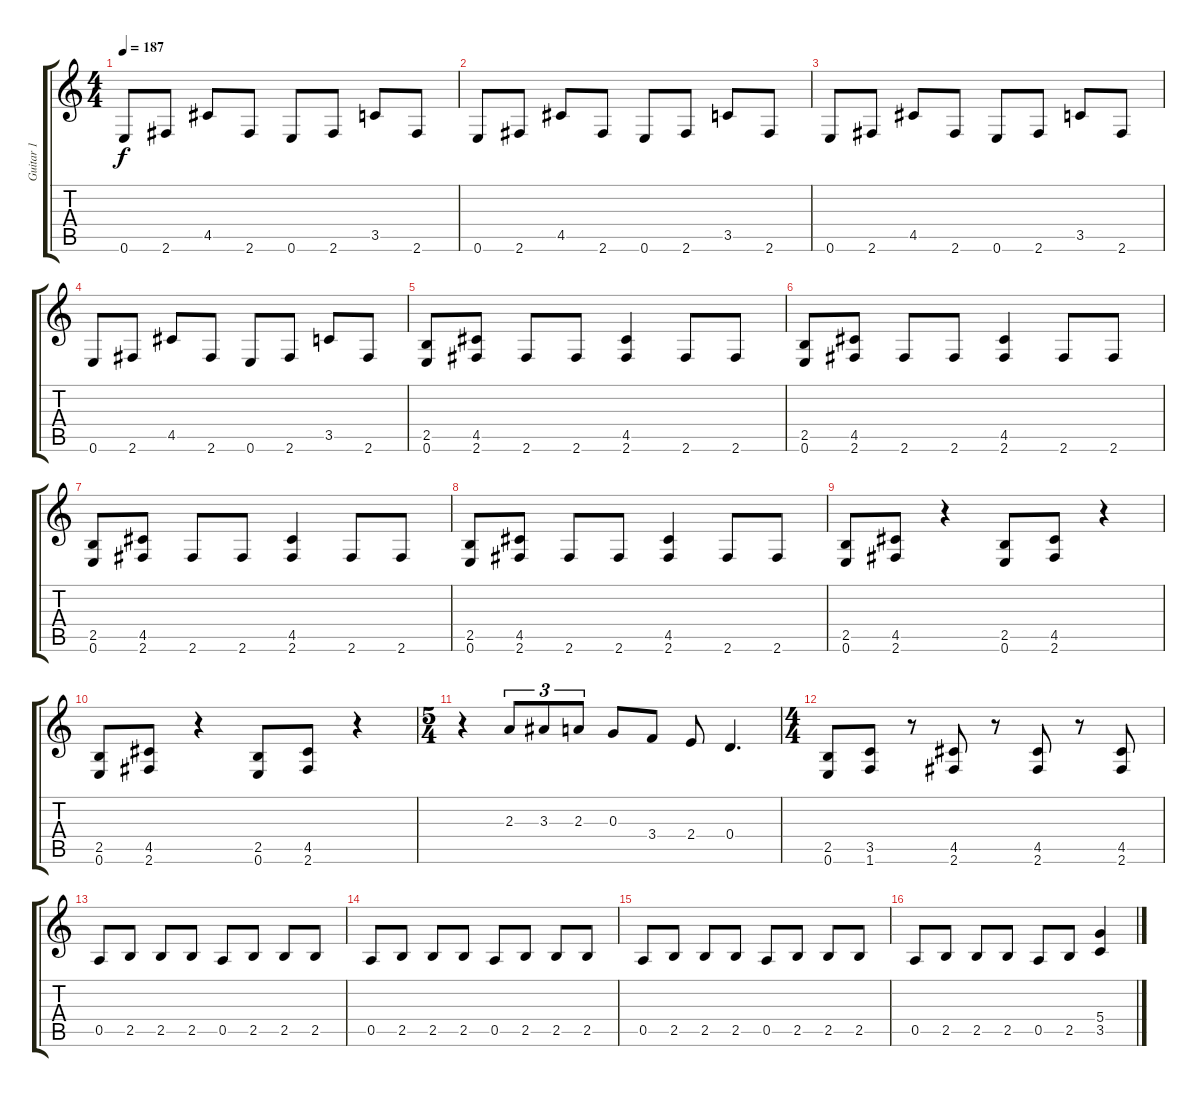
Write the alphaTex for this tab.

\track ("Guitar 1" "Guitar 1") {instrument distortionguitar}
\staff {score tabs}
\tuning (E4 B3 G3 D3 A2 E2) {hide}
\ts (4 4)
\tempo 187
\clef g2
\ks c
0.6.8{dy f} 2.6.8 4.5.8 2.6.8 0.6.8 2.6.8 3.5.8 2.6.8 |
0.6.8 2.6.8 4.5.8 2.6.8 0.6.8 2.6.8 3.5.8 2.6.8 |
0.6.8 2.6.8 4.5.8 2.6.8 0.6.8 2.6.8 3.5.8 2.6.8 |
0.6.8 2.6.8 4.5.8 2.6.8 0.6.8 2.6.8 3.5.8 2.6.8 |
(2.5 0.6).8 (4.5 2.6).8 2.6.8 2.6.8 (4.5 2.6).4 2.6.8 2.6.8 |
(2.5 0.6).8 (4.5 2.6).8 2.6.8 2.6.8 (4.5 2.6).4 2.6.8 2.6.8 |
(2.5 0.6).8 (4.5 2.6).8 2.6.8 2.6.8 (4.5 2.6).4 2.6.8 2.6.8 |
(2.5 0.6).8 (4.5 2.6).8 2.6.8 2.6.8 (4.5 2.6).4 2.6.8 2.6.8 |
(2.5 0.6).8 (4.5 2.6).8 r.4 (2.5 0.6).8 (4.5 2.6).8 r.4 |
(2.5 0.6).8 (4.5 2.6).8 r.4 (2.5 0.6).8 (4.5 2.6).8 r.4 |
\ts (5 4)
r.4 2.3.8{tu (3 2)} 3.3.8{tu (3 2)} 2.3.8{tu (3 2)} 0.3.8 3.4.8 2.4.8 0.4.4{d} |
\ts (4 4)
(2.5 0.6).8 (3.5 1.6).8 r.8 (4.5 2.6).8 r.8 (4.5 2.6).8 r.8 (4.5 2.6).8 |
0.5.8 2.5.8 2.5.8 2.5.8 0.5.8 2.5.8 2.5.8 2.5.8 |
0.5.8 2.5.8 2.5.8 2.5.8 0.5.8 2.5.8 2.5.8 2.5.8 |
0.5.8 2.5.8 2.5.8 2.5.8 0.5.8 2.5.8 2.5.8 2.5.8 |
0.5.8 2.5.8 2.5.8 2.5.8 0.5.8 2.5.8 (5.4 3.5).4
